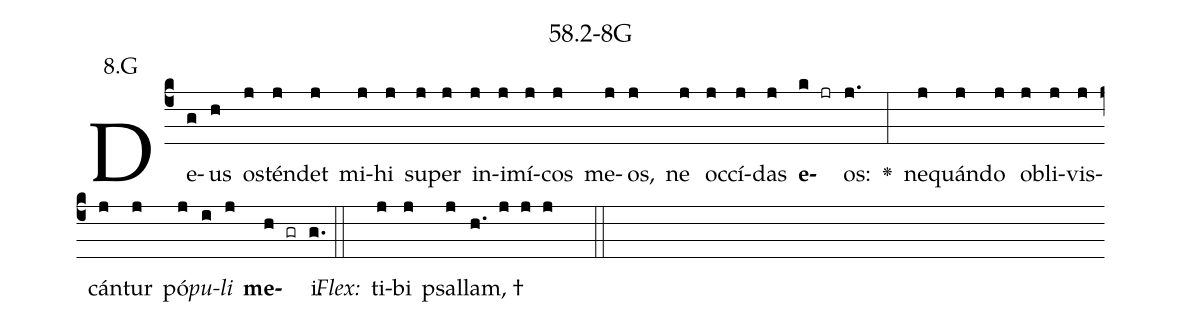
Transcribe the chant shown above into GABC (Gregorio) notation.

name: 58.2-8G;
annotation: 8.G;
%%
(c4)De(g)us(h) os(j)tén(j)det(j) mi(j)hi(j) su(j)per(j) in(j)i(j)mí(j)cos(j) me(j)os,(j) ne(j) oc(j)cí(j)das(j) <b>e</b>(k jr)os:(j.) <v>\greheightstar</v>(:) ne(j)quán(j)do(j) ob(j)li(j)vis(j)cán(j)tur(j) pó(j)<i>pu</i>(i)<i>li</i>(j) <b>me</b>(h gr)i.(g.) (::)
<i>Flex:</i>()  ti(j)bi(j) psal(j)lam, †(h. j j j  ::)

%E(j) u(j) o(i) u(j) a(h) e.(g.) (::)
